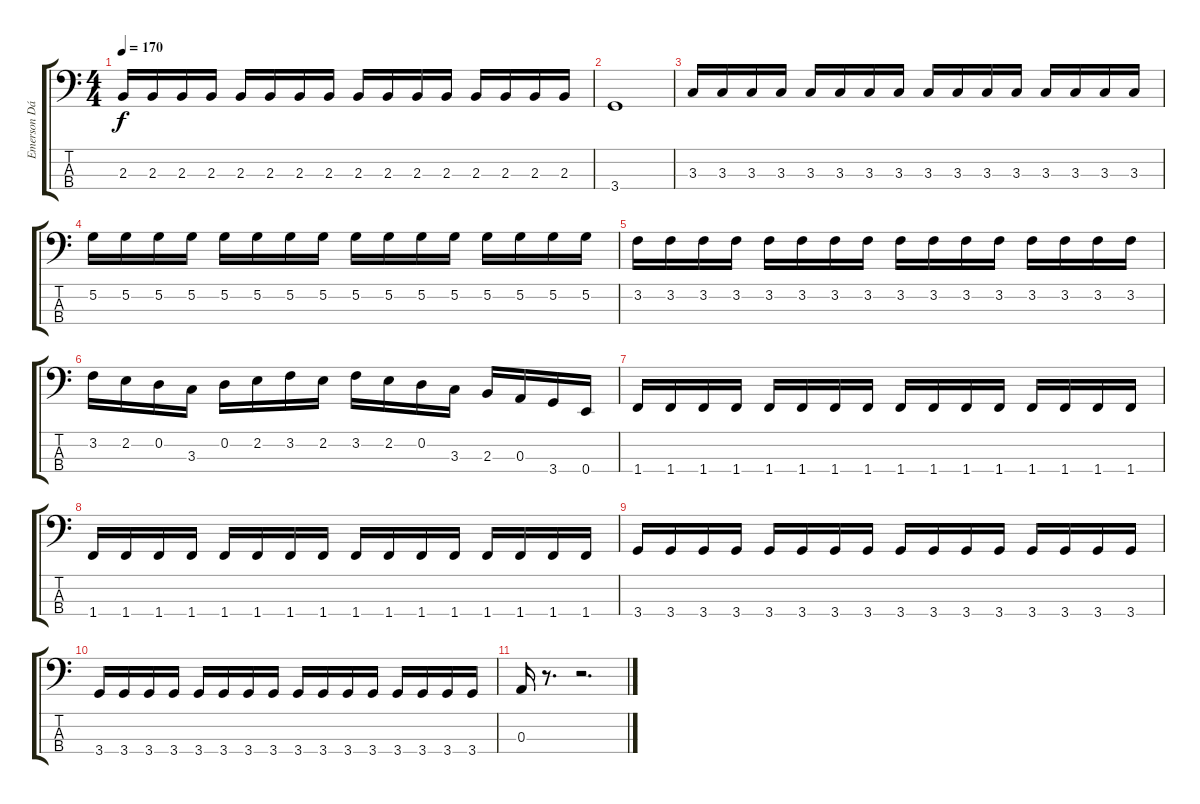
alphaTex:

\track ("Emerson Dácio" "Emerson Dá") {instrument electricbassfinger}
\staff {score tabs}
\tuning (G2 D2 A1 E1) {hide}
\ts (4 4)
\tempo 170
\clef f4
\ks c
2.3.16{dy f} 2.3.16 2.3.16 2.3.16 2.3.16 2.3.16 2.3.16 2.3.16 2.3.16 2.3.16 2.3.16 2.3.16 2.3.16 2.3.16 2.3.16 2.3.16 |
3.4.1 |
3.3.16 3.3.16 3.3.16 3.3.16 3.3.16 3.3.16 3.3.16 3.3.16 3.3.16 3.3.16 3.3.16 3.3.16 3.3.16 3.3.16 3.3.16 3.3.16 |
5.2.16 5.2.16 5.2.16 5.2.16 5.2.16 5.2.16 5.2.16 5.2.16 5.2.16 5.2.16 5.2.16 5.2.16 5.2.16 5.2.16 5.2.16 5.2.16 |
3.2.16 3.2.16 3.2.16 3.2.16 3.2.16 3.2.16 3.2.16 3.2.16 3.2.16 3.2.16 3.2.16 3.2.16 3.2.16 3.2.16 3.2.16 3.2.16 |
3.2.16 2.2.16 0.2.16 3.3.16 0.2.16 2.2.16 3.2.16 2.2.16 3.2.16 2.2.16 0.2.16 3.3.16 2.3.16 0.3.16 3.4.16 0.4.16 |
1.4.16 1.4.16 1.4.16 1.4.16 1.4.16 1.4.16 1.4.16 1.4.16 1.4.16 1.4.16 1.4.16 1.4.16 1.4.16 1.4.16 1.4.16 1.4.16 |
1.4.16 1.4.16 1.4.16 1.4.16 1.4.16 1.4.16 1.4.16 1.4.16 1.4.16 1.4.16 1.4.16 1.4.16 1.4.16 1.4.16 1.4.16 1.4.16 |
3.4.16 3.4.16 3.4.16 3.4.16 3.4.16 3.4.16 3.4.16 3.4.16 3.4.16 3.4.16 3.4.16 3.4.16 3.4.16 3.4.16 3.4.16 3.4.16 |
3.4.16 3.4.16 3.4.16 3.4.16 3.4.16 3.4.16 3.4.16 3.4.16 3.4.16 3.4.16 3.4.16 3.4.16 3.4.16 3.4.16 3.4.16 3.4.16 |
0.3.16 r.8{d} r.2{d}
